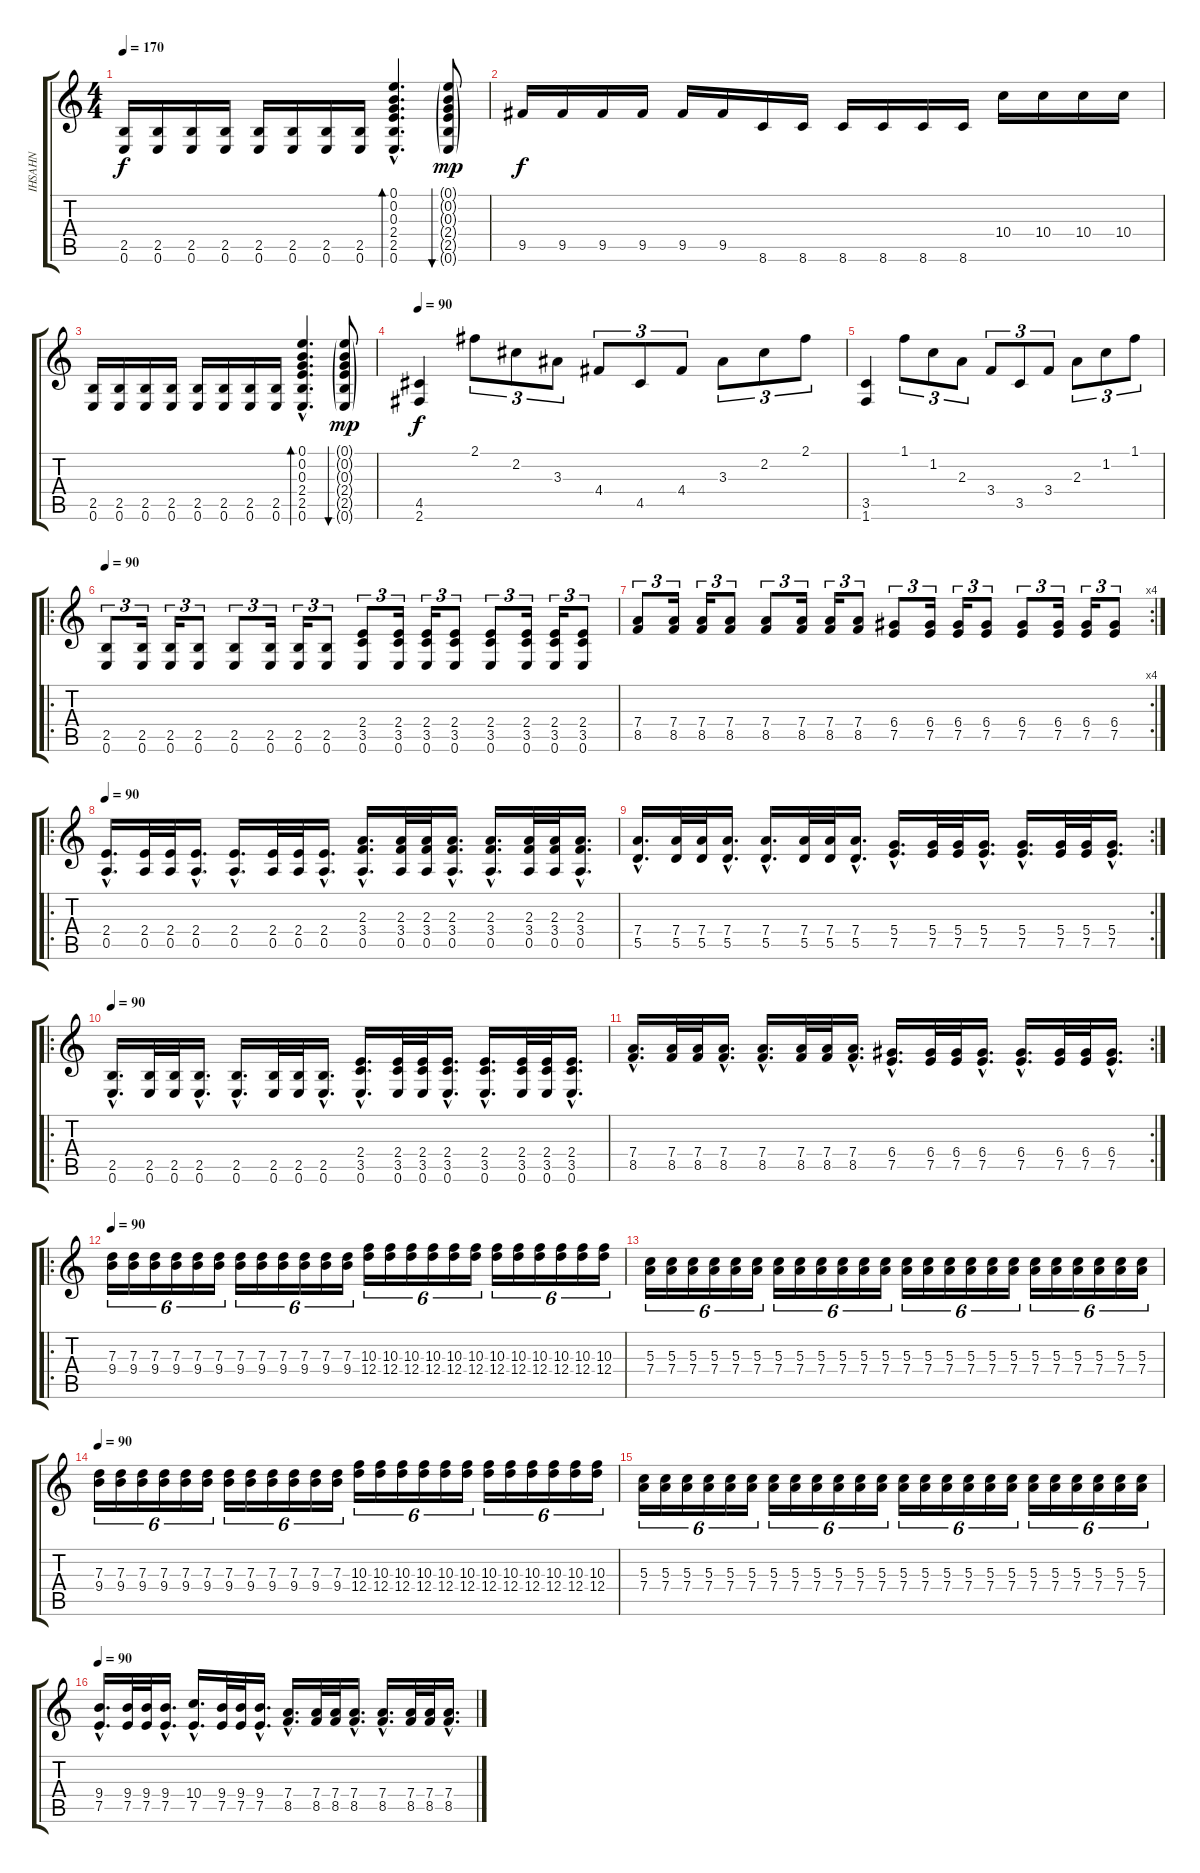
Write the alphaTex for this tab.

\track ("IHSAHN" "IHSAHN") {instrument distortionguitar}
\staff {score tabs}
\tuning (E4 B3 G3 D3 A2 E2) {hide}
\ts (4 4)
\tempo 170
\clef g2
\ks c
(2.5 0.6).16{dy f} (2.5 0.6).16 (2.5 0.6).16 (2.5 0.6).16 (2.5 0.6).16 (2.5 0.6).16 (2.5 0.6).16 (2.5 0.6).16 (0.1{hac} 0.2{hac} 0.3{hac} 2.4{hac} 2.5{hac} 0.6{hac}).4{d bd 60} (0.1{g} 0.2{g} 0.3{g} 2.4{g} 2.5{g} 0.6{g}).8{bu 60 dy mp} |
9.5.16{dy f} 9.5.16 9.5.16 9.5.16 9.5.16 9.5.16 8.6.16 8.6.16 8.6.16 8.6.16 8.6.16 8.6.16 10.4.16 10.4.16 10.4.16 10.4.16 |
(2.5 0.6).16 (2.5 0.6).16 (2.5 0.6).16 (2.5 0.6).16 (2.5 0.6).16 (2.5 0.6).16 (2.5 0.6).16 (2.5 0.6).16 (0.1{hac} 0.2{hac} 0.3{hac} 2.4{hac} 2.5{hac} 0.6{hac}).4{d bd 60} (0.1{g} 0.2{g} 0.3{g} 2.4{g} 2.5{g} 0.6{g}).8{bu 60 dy mp} |
\tempo 90
(4.5 2.6).4{dy f} 2.1.8{tu (3 2)} 2.2.8{tu (3 2)} 3.3.8{tu (3 2)} 4.4.8{tu (3 2)} 4.5.8{tu (3 2)} 4.4.8{tu (3 2)} 3.3.8{tu (3 2)} 2.2.8{tu (3 2)} 2.1.8{tu (3 2)} |
(3.5 1.6).4 1.1.8{tu (3 2)} 1.2.8{tu (3 2)} 2.3.8{tu (3 2)} 3.4.8{tu (3 2)} 3.5.8{tu (3 2)} 3.4.8{tu (3 2)} 2.3.8{tu (3 2)} 1.2.8{tu (3 2)} 1.1.8{tu (3 2)} |
\ro
\tempo 90
(2.5 0.6).8{tu (3 2)} (2.5 0.6).16{tu (3 2)} (2.5 0.6).16{tu (3 2)} (2.5 0.6).8{tu (3 2)} (2.5 0.6).8{tu (3 2)} (2.5 0.6).16{tu (3 2)} (2.5 0.6).16{tu (3 2)} (2.5 0.6).8{tu (3 2)} (2.4 3.5 0.6).8{tu (3 2)} (2.4 3.5 0.6).16{tu (3 2)} (2.4 3.5 0.6).16{tu (3 2)} (2.4 3.5 0.6).8{tu (3 2)} (2.4 3.5 0.6).8{tu (3 2)} (2.4 3.5 0.6).16{tu (3 2)} (2.4 3.5 0.6).16{tu (3 2)} (2.4 3.5 0.6).8{tu (3 2)} |
\rc 4
(7.4 8.5).8{tu (3 2)} (7.4 8.5).16{tu (3 2)} (7.4 8.5).16{tu (3 2)} (7.4 8.5).8{tu (3 2)} (7.4 8.5).8{tu (3 2)} (7.4 8.5).16{tu (3 2)} (7.4 8.5).16{tu (3 2)} (7.4 8.5).8{tu (3 2)} (6.4 7.5).8{tu (3 2)} (6.4 7.5).16{tu (3 2)} (6.4 7.5).16{tu (3 2)} (6.4 7.5).8{tu (3 2)} (6.4 7.5).8{tu (3 2)} (6.4 7.5).16{tu (3 2)} (6.4 7.5).16{tu (3 2)} (6.4 7.5).8{tu (3 2)} |
\ro
\tempo 90
(2.4{hac} 0.5{hac}).16{d} (2.4 0.5).32 (2.4 0.5).32 (2.4{hac} 0.5{hac}).16{d} (2.4{hac} 0.5{hac}).16{d} (2.4 0.5).32 (2.4 0.5).32 (2.4{hac} 0.5{hac}).16{d} (2.3{hac} 3.4{hac} 0.5{hac}).16{d} (2.3 3.4 0.5).32 (2.3 3.4 0.5).32 (2.3{hac} 3.4{hac} 0.5{hac}).16{d} (2.3{hac} 3.4{hac} 0.5{hac}).16{d} (2.3 3.4 0.5).32 (2.3 3.4 0.5).32 (2.3{hac} 3.4{hac} 0.5{hac}).16{d} |
\rc 2
(7.4{hac} 5.5{hac}).16{d} (7.4 5.5).32 (7.4 5.5).32 (7.4{hac} 5.5{hac}).16{d} (7.4{hac} 5.5{hac}).16{d} (7.4 5.5).32 (7.4 5.5).32 (7.4{hac} 5.5{hac}).16{d} (5.4{hac} 7.5{hac}).16{d} (5.4 7.5).32 (5.4 7.5).32 (5.4{hac} 7.5{hac}).16{d} (5.4{hac} 7.5{hac}).16{d} (5.4 7.5).32 (5.4 7.5).32 (5.4{hac} 7.5{hac}).16{d} |
\ro
\tempo 90
(2.5{hac} 0.6{hac}).16{d} (2.5 0.6).32 (2.5 0.6).32 (2.5{hac} 0.6{hac}).16{d} (2.5{hac} 0.6{hac}).16{d} (2.5 0.6).32 (2.5 0.6).32 (2.5{hac} 0.6{hac}).16{d} (2.4{hac} 3.5{hac} 0.6{hac}).16{d} (2.4 3.5 0.6).32 (2.4 3.5 0.6).32 (2.4{hac} 3.5{hac} 0.6{hac}).16{d} (2.4{hac} 3.5{hac} 0.6{hac}).16{d} (2.4 3.5 0.6).32 (2.4 3.5 0.6).32 (2.4{hac} 3.5{hac} 0.6{hac}).16{d} |
\rc 2
(7.4{hac} 8.5{hac}).16{d} (7.4 8.5).32 (7.4 8.5).32 (7.4{hac} 8.5{hac}).16{d} (7.4{hac} 8.5{hac}).16{d} (7.4 8.5).32 (7.4 8.5).32 (7.4{hac} 8.5{hac}).16{d} (6.4{hac} 7.5{hac}).16{d} (6.4 7.5).32 (6.4 7.5).32 (6.4{hac} 7.5{hac}).16{d} (6.4{hac} 7.5{hac}).16{d} (6.4 7.5).32 (6.4 7.5).32 (6.4{hac} 7.5{hac}).16{d} |
\ro
\tempo 90
(7.3 9.4).16{tu (6 4)} (7.3 9.4).16{tu (6 4)} (7.3 9.4).16{tu (6 4)} (7.3 9.4).16{tu (6 4)} (7.3 9.4).16{tu (6 4)} (7.3 9.4).16{tu (6 4)} (7.3 9.4).16{tu (6 4)} (7.3 9.4).16{tu (6 4)} (7.3 9.4).16{tu (6 4)} (7.3 9.4).16{tu (6 4)} (7.3 9.4).16{tu (6 4)} (7.3 9.4).16{tu (6 4)} (10.3 12.4).16{tu (6 4)} (10.3 12.4).16{tu (6 4)} (10.3 12.4).16{tu (6 4)} (10.3 12.4).16{tu (6 4)} (10.3 12.4).16{tu (6 4)} (10.3 12.4).16{tu (6 4)} (10.3 12.4).16{tu (6 4)} (10.3 12.4).16{tu (6 4)} (10.3 12.4).16{tu (6 4)} (10.3 12.4).16{tu (6 4)} (10.3 12.4).16{tu (6 4)} (10.3 12.4).16{tu (6 4)} |
(5.3 7.4).16{tu (6 4)} (5.3 7.4).16{tu (6 4)} (5.3 7.4).16{tu (6 4)} (5.3 7.4).16{tu (6 4)} (5.3 7.4).16{tu (6 4)} (5.3 7.4).16{tu (6 4)} (5.3 7.4).16{tu (6 4)} (5.3 7.4).16{tu (6 4)} (5.3 7.4).16{tu (6 4)} (5.3 7.4).16{tu (6 4)} (5.3 7.4).16{tu (6 4)} (5.3 7.4).16{tu (6 4)} (5.3 7.4).16{tu (6 4)} (5.3 7.4).16{tu (6 4)} (5.3 7.4).16{tu (6 4)} (5.3 7.4).16{tu (6 4)} (5.3 7.4).16{tu (6 4)} (5.3 7.4).16{tu (6 4)} (5.3 7.4).16{tu (6 4)} (5.3 7.4).16{tu (6 4)} (5.3 7.4).16{tu (6 4)} (5.3 7.4).16{tu (6 4)} (5.3 7.4).16{tu (6 4)} (5.3 7.4).16{tu (6 4)} |
\tempo 90
(7.3 9.4).16{tu (6 4)} (7.3 9.4).16{tu (6 4)} (7.3 9.4).16{tu (6 4)} (7.3 9.4).16{tu (6 4)} (7.3 9.4).16{tu (6 4)} (7.3 9.4).16{tu (6 4)} (7.3 9.4).16{tu (6 4)} (7.3 9.4).16{tu (6 4)} (7.3 9.4).16{tu (6 4)} (7.3 9.4).16{tu (6 4)} (7.3 9.4).16{tu (6 4)} (7.3 9.4).16{tu (6 4)} (10.3 12.4).16{tu (6 4)} (10.3 12.4).16{tu (6 4)} (10.3 12.4).16{tu (6 4)} (10.3 12.4).16{tu (6 4)} (10.3 12.4).16{tu (6 4)} (10.3 12.4).16{tu (6 4)} (10.3 12.4).16{tu (6 4)} (10.3 12.4).16{tu (6 4)} (10.3 12.4).16{tu (6 4)} (10.3 12.4).16{tu (6 4)} (10.3 12.4).16{tu (6 4)} (10.3 12.4).16{tu (6 4)} |
(5.3 7.4).16{tu (6 4)} (5.3 7.4).16{tu (6 4)} (5.3 7.4).16{tu (6 4)} (5.3 7.4).16{tu (6 4)} (5.3 7.4).16{tu (6 4)} (5.3 7.4).16{tu (6 4)} (5.3 7.4).16{tu (6 4)} (5.3 7.4).16{tu (6 4)} (5.3 7.4).16{tu (6 4)} (5.3 7.4).16{tu (6 4)} (5.3 7.4).16{tu (6 4)} (5.3 7.4).16{tu (6 4)} (5.3 7.4).16{tu (6 4)} (5.3 7.4).16{tu (6 4)} (5.3 7.4).16{tu (6 4)} (5.3 7.4).16{tu (6 4)} (5.3 7.4).16{tu (6 4)} (5.3 7.4).16{tu (6 4)} (5.3 7.4).16{tu (6 4)} (5.3 7.4).16{tu (6 4)} (5.3 7.4).16{tu (6 4)} (5.3 7.4).16{tu (6 4)} (5.3 7.4).16{tu (6 4)} (5.3 7.4).16{tu (6 4)} |
\tempo 90
(9.4{hac} 7.5{hac}).16{d} (9.4 7.5).32 (9.4 7.5).32 (9.4{hac} 7.5{hac}).16{d} (10.4{hac} 7.5{hac}).16{d} (9.4 7.5).32 (9.4 7.5).32 (9.4{hac} 7.5{hac}).16{d} (7.4{hac} 8.5{hac}).16{d} (7.4 8.5).32 (7.4 8.5).32 (7.4{hac} 8.5{hac}).16{d} (7.4{hac} 8.5{hac}).16{d} (7.4 8.5).32 (7.4 8.5).32 (7.4{hac} 8.5{hac}).16{d}
